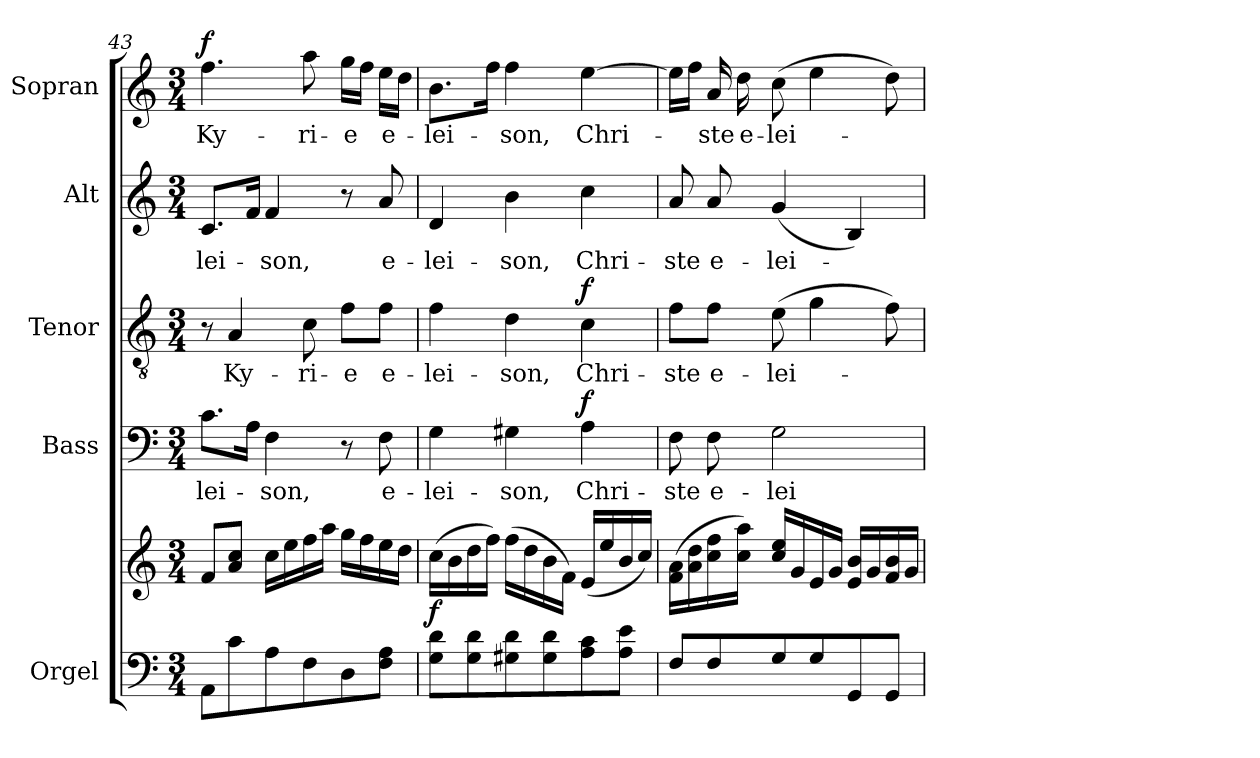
**kern	**kern	**dynam	**kern	**text	**dynam	**kern	**text	**dynam	**kern	**text	**kern	**text	**dynam
*part5	*part5	*part5	*part4	*part4	*part4	*part3	*part3	*part3	*part2	*part2	*part1	*part1	*part1
*staff6	*staff5	*staff5/6	*staff4	*staff4	*staff4	*staff3	*staff3	*staff3	*staff2	*staff2	*staff1	*staff1	*staff1
*I"Orgel	*	*	*I"Bass	*	*	*I"Tenor	*	*	*I"Alt	*	*I"Sopran	*	*
*I'Org.	*	*	*I'B.	*	*	*I'T.	*	*	*I'A.	*	*I'S.	*	*
!!LO:LB:g=z
*clefF4	*clefG2	*	*clefF4	*	*	*clefGv2	*	*	*clefG2	*	*clefG2	*	*
*k[]	*k[]	*	*k[]	*	*	*k[]	*	*	*k[]	*	*k[]	*	*
*C:	*C:	*	*C:	*	*	*C:	*	*	*C:	*	*C:	*	*
*M3/4	*M3/4	*	*M3/4	*	*	*M3/4	*	*	*M3/4	*	*M3/4	*	*
=43	=43	=43	=43	=43	=43	=43	=43	=43	=43	=43	=43	=43	=43
!	!	!	!	!LO:LY:b	!	!	!	!	!	!LO:LY:b	!	!LO:LY:b	!LO:DY:a
8AA\L	8f/L	.	8.c\L	-lei-	.	8r	.	.	8.c/L	-lei-	4.ff\	Ky-	f
!	!	!	!	!	!	!	!LO:LY:b	!	!	!	!	!	!
8c\	8a/ 8cc/J	.	.	.	.	4A/	Ky-	.	.	.	.	.	.
.	.	.	16A\Jk	.	.	.	.	.	16f/Jk	.	.	.	.
!	!	!	!	!LO:LY:b	!	!	!	!	!	!LO:LY:b	!	!	!
8A\	16cc\LL	.	4F\	-son,	.	.	.	.	4f/	-son,	.	.	.
.	16ee\	.	.	.	.	.	.	.	.	.	.	.	.
!	!	!	!	!	!	!	!LO:LY:b	!	!	!	!	!LO:LY:b	!
8F\	16ff\	.	.	.	.	8c\	-ri-	.	.	.	8aa\	-ri-	.
.	16aa\JJ	.	.	.	.	.	.	.	.	.	.	.	.
!	!	!	!	!	!	!	!LO:LY:b	!	!	!	!	!LO:LY:b	!
8D\	16gg\LL	.	8r	.	.	8f\L	-e	.	8r	.	16gg\LL	-e	.
.	16ff\	.	.	.	.	.	.	.	.	.	16ff\JJ	.	.
!	!	!	!	!LO:LY:b	!	!	!LO:LY:b	!	!	!LO:LY:b	!	!LO:LY:b	!
8F\ 8A\J	16ee\	.	8F\	e-	.	8f\J	e-	.	8a/	e-	16ee\LL	e-	.
.	16dd\JJ	.	.	.	.	.	.	.	.	.	16dd\JJ	.	.
=44	=44	=44	=44	=44	=44	=44	=44	=44	=44	=44	=44	=44	=44
!	!	!LO:DY:b	!	!LO:LY:b	!	!	!LO:LY:b	!	!	!LO:LY:b	!	!LO:LY:b	!
8G\ 8d\L	(>16cc\LL	f	4G\	-lei-	.	4f\	-lei-	.	4d/	-lei-	8.b\L	-lei-	.
.	16b\	.	.	.	.	.	.	.	.	.	.	.	.
8G\ 8d\	16dd\	.	.	.	.	.	.	.	.	.	.	.	.
.	16ff\JJ)	.	.	.	.	.	.	.	.	.	16ff\Jk	.	.
!	!	!	!	!LO:LY:b	!	!	!LO:LY:b	!	!	!LO:LY:b	!	!LO:LY:b	!
8G#X\ 8d\	(>16ff\LL	.	4G#X\	-son,	.	4d\	-son,	.	4b\	-son,	4ff\	-son,	.
.	16dd\	.	.	.	.	.	.	.	.	.	.	.	.
8G#\ 8d\	16b\	.	.	.	.	.	.	.	.	.	.	.	.
.	16f\JJ)	.	.	.	.	.	.	.	.	.	.	.	.
!	!	!	!	!LO:LY:b	!LO:DY:a	!	!LO:LY:b	!LO:DY:a	!	!LO:LY:b	!	!LO:LY:b	!
8A\ 8c\	(<16e/LL	.	4A\	Chri-	f	4c\	Chri-	f	4cc\	Chri-	[4ee\	Chri-	.
.	16ee/	.	.	.	.	.	.	.	.	.	.	.	.
8A\ 8e\J	16b/	.	.	.	.	.	.	.	.	.	.	.	.
.	16cc/JJ)	.	.	.	.	.	.	.	.	.	.	.	.
=45	=45	=45	=45	=45	=45	=45	=45	=45	=45	=45	=45	=45	=45
!	!	!	!	!LO:LY:b	!	!	!LO:LY:b	!	!	!LO:LY:b	!	!	!
8F/L	(>16f\ 16a\LL	.	8F\	-ste	.	8f\L	-ste	.	8a/	-ste	16ee\LL]	.	.
.	16a\ 16dd\	.	.	.	.	.	.	.	.	.	16ff\JJ	.	.
!	!	!	!	!LO:LY:b	!	!	!LO:LY:b	!	!	!LO:LY:b	!	!LO:LY:b	!
8F/	16cc\ 16ff\	.	8F\	e-	.	8f\J	e-	.	8a/	e-	16a/	-ste	.
!	!	!	!	!	!	!	!	!	!	!	!	!LO:LY:b	!
.	16cc\ 16aa\JJ)	.	.	.	.	.	.	.	.	.	16dd\	e-	.
!	!	!	!	!LO:LY:b	!	!	!LO:LY:b	!	!	!LO:LY:b	!	!LO:LY:b	!
8G/	16cc/ 16ee/LL	.	2G\	-lei-	.	(>8e\	-lei-	.	(<4g/	-lei-	(>8cc\	-lei-	.
.	16g/	.	.	.	.	.	.	.	.	.	.	.	.
8G/	16e/	.	.	.	.	4g\	.	.	.	.	4ee\	.	.
.	16g/JJ	.	.	.	.	.	.	.	.	.	.	.	.
8GG/	16e/ 16b/LL	.	.	.	.	.	.	.	4B/)	.	.	.	.
.	16g/	.	.	.	.	.	.	.	.	.	.	.	.
8GG/J	16f/ 16b/	.	.	.	.	8f\)	.	.	.	.	8dd\)	.	.
.	16g/JJ	.	.	.	.	.	.	.	.	.	.	.	.
=	=	=	=	=	=	=	=	=	=	=	=	=	=
*-	*-	*-	*-	*-	*-	*-	*-	*-	*-	*-	*-	*-	*-
